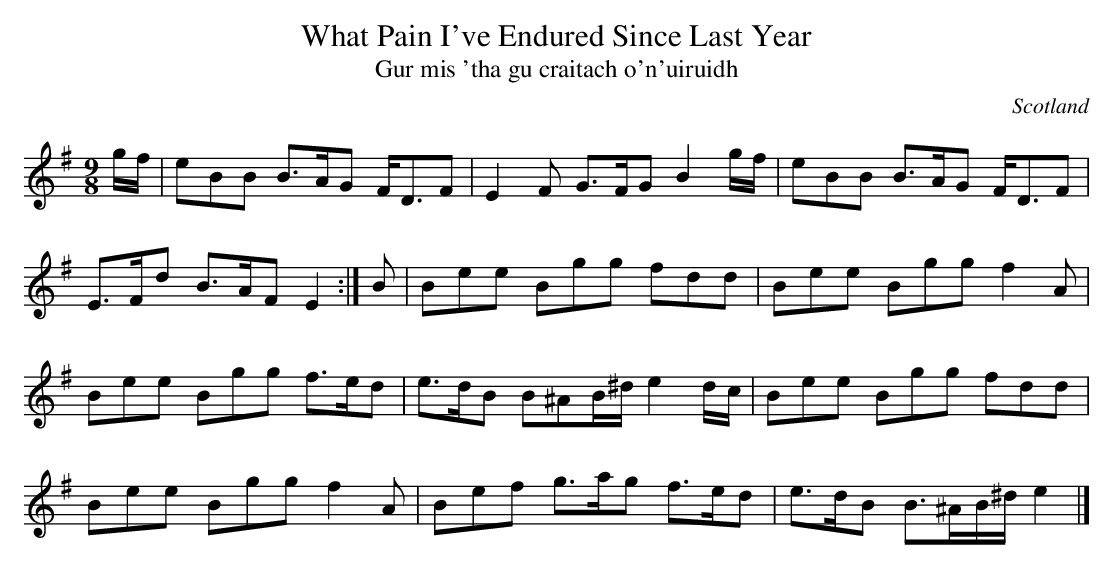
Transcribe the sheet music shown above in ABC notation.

X:1
T:What Pain I've Endured Since Last Year
T:Gur mis 'tha gu craitach o'n'uiruidh
O:Scotland
L:1/8
M:9/8
K:Em
g/f/|eBB B>AG F<DF|E2 F G>FG B2 g/f/|eBB B>AG F<DF|
E>Fd B>AF E2:|\
B|Bee Bgg fdd|Bee Bgg f2 A|
Bee Bgg f>ed|e>dB B^AB/^d/ e2 d/c/|Bee Bgg fdd|
Bee Bgg f2 A|Bef g>ag f>ed|e>dB B>^AB/^d/ e2|]
